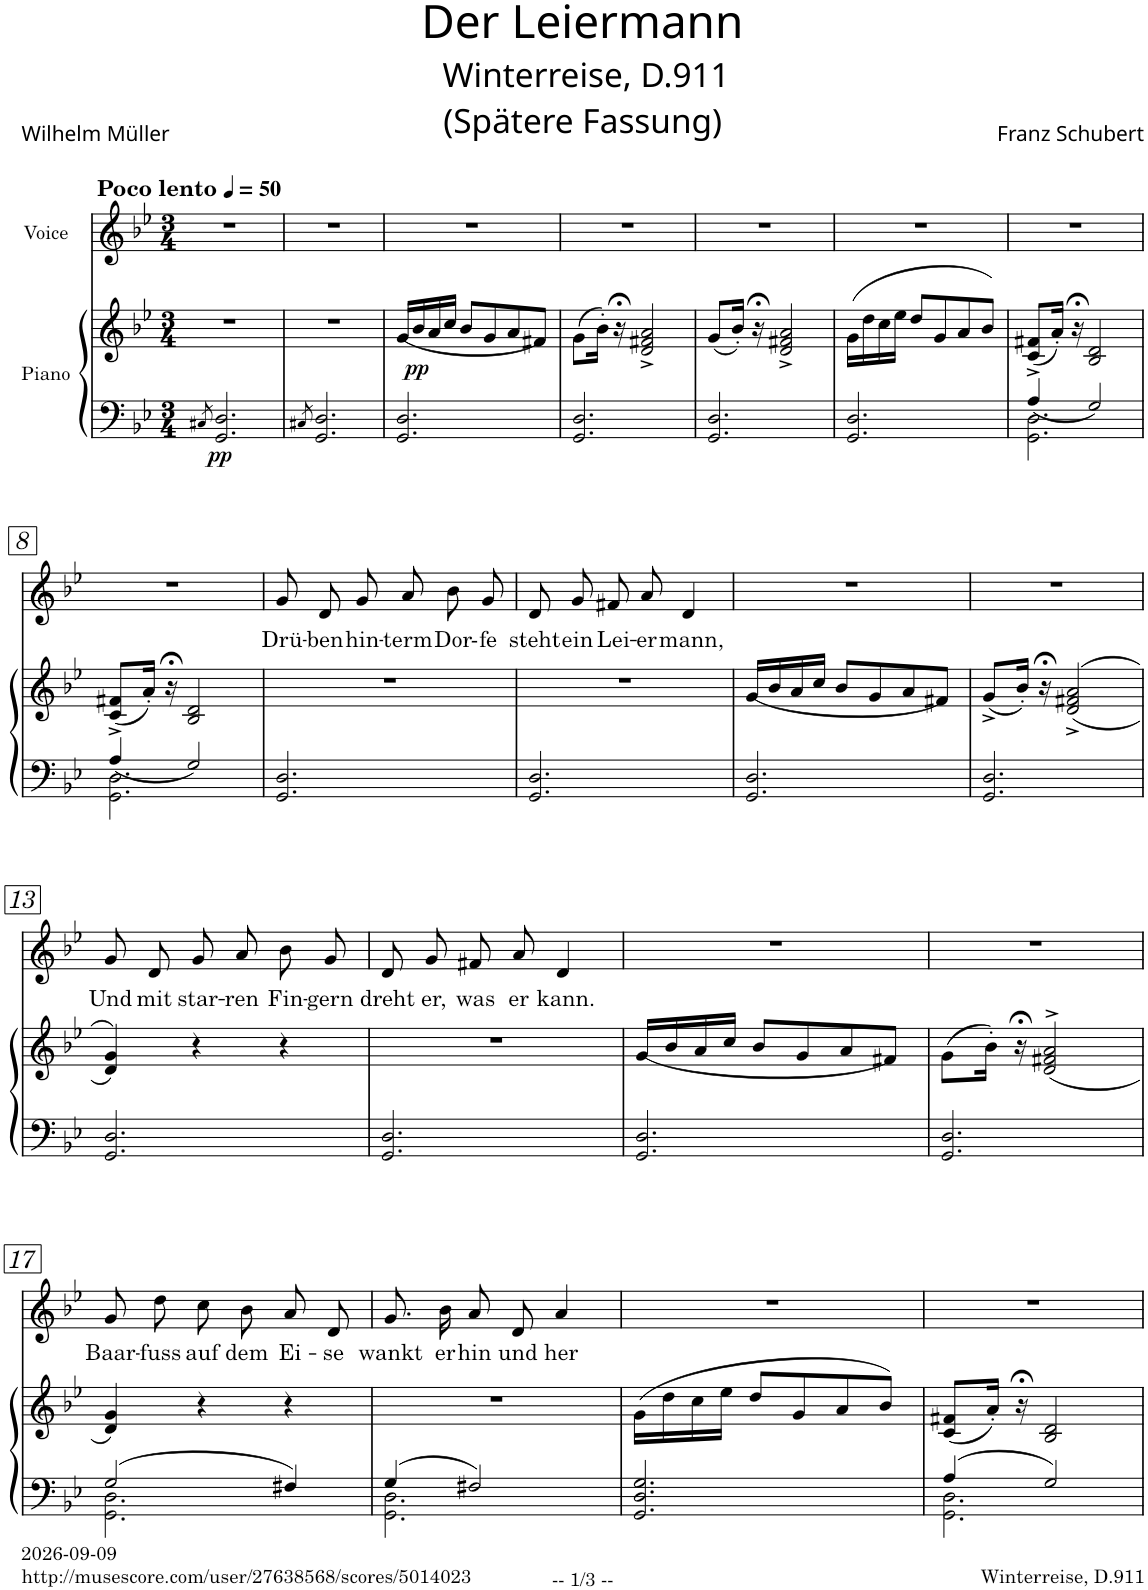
**kern	**kern	**dynam	**kern	**text
*part2	*part2	*part2	*part1	*part1
*staff3	*staff2	*staff2/3	*staff1	*staff1
*I"Piano	*	*	*I"Voice	*
*I'Pno	*	*	*	*
*clefF4	*clefG2	*	*clefG2	*
*k[b-e-]	*k[b-e-]	*	*k[b-e-]	*
*M3/4	*M3/4	*	*M3/4	*
*MM50	*MM50	*	*MM50	*
=1	=1	=1	=1	=1
8qC#X/	.	.	.	.
!	!	!	!LO:TX:a:B:t=Poco lento	!
!	!	!LO:DY:b=2	!	!
2.GG/ 2.D/	2.r	pp	2.r	.
=2	=2	=2	=2	=2
8qC#X/	.	.	.	.
2.GG/ 2.D/	2.r	.	2.r	.
=3	=3	=3	=3	=3
2.GG/ 2.D/	(16g/LL	.	2.r	.
!	!	!LO:DY:b	!	!
.	16b-/	pp	.	.
.	16a/	.	.	.
.	16cc/JJ	.	.	.
.	8b-/L	.	.	.
.	8g/	.	.	.
.	8a/	.	.	.
.	8f#X/J)	.	.	.
=4	=4	=4	=4	=4
2.GG/ 2.D/	(8g\L	.	2.r	.
.	16b-'\Jk)	.	.	.
.	16r;<	.	.	.
.	2d/^ 2f#X/^ 2a/^	.	.	.
=5	=5	=5	=5	=5
2.GG/ 2.D/	(8g/L	.	2.r	.
.	16b-'/Jk)	.	.	.
.	16r;<	.	.	.
.	2d/^ 2f#X/^ 2a/^	.	.	.
=6	=6	=6	=6	=6
2.GG/ 2.D/	(16g\LL	.	2.r	.
.	16dd\	.	.	.
.	16cc\	.	.	.
.	16ee-\JJ	.	.	.
.	8dd/L	.	.	.
.	8g/	.	.	.
.	8a/	.	.	.
.	8b-/J)	.	.	.
=7	=7	=7	=7	=7
*^	*	*	*	*
2.GG\ 2.D\	4A/	(8c/^ 8f#X/^L	.	2.r	.
.	.	16a'/Jk)	.	.	.
.	.	16r;<	.	.	.
.	2G/	2B-/ 2d/	.	.	.
!!LO:LB:g=z
=8	=8	=8	=8	=8	=8
2.GG\ 2.D\	4A/	(8c/^ 8f#X/^L	.	2.r	.
.	.	16a'/Jk)	.	.	.
.	.	16r;<	.	.	.
.	2G/	2B-/ 2d/	.	.	.
=9	=9	=9	=9	=9	=9
!	!	!	!	!	!LO:LY:b
*v	*v	*	*	*	*
2.GG/ 2.D/	2.r	.	8g/L	Drü-
!	!	!	!	!LO:LY:b
.	.	.	8d/J	-ben
!	!	!	!	!LO:LY:b
.	.	.	8g/L	hin-
!	!	!	!	!LO:LY:b
.	.	.	8a/J	-term
!	!	!	!	!LO:LY:b
.	.	.	8b-/L	Dor-
!	!	!	!	!LO:LY:b
.	.	.	8g/J	fe
=10	=10	=10	=10	=10
!	!	!	!	!LO:LY:b
2.GG/ 2.D/	2.r	.	8d/L	steht
!	!	!	!	!LO:LY:b
.	.	.	8g/J	ein
!	!	!	!	!LO:LY:b
.	.	.	8f#X/L	Lei-
!	!	!	!	!LO:LY:b
.	.	.	8a/J	-er
!	!	!	!	!LO:LY:b
.	.	.	4d/	mann,
=11	=11	=11	=11	=11
2.GG/ 2.D/	(16g/LL	.	2.r	.
.	16b-/	.	.	.
.	16a/	.	.	.
.	16cc/JJ	.	.	.
.	8b-/L	.	.	.
.	8g/	.	.	.
.	8a/	.	.	.
.	8f#X/J)	.	.	.
=12	=12	=12	=12	=12
2.GG/ 2.D/	(8g^/L	.	2.r	.
.	16b-'/Jk)	.	.	.
.	16r;<	.	.	.
.	((>2d/^ 2f#X/^ 2a/^	.	.	.
!!LO:LB:g=z
=13	=13	=13	=13	=13
!	!	!	!	!LO:LY:b
2.GG/ 2.D/	4d/ 4g/))	.	8g/L	Und
!	!	!	!	!LO:LY:b
.	.	.	8d/J	mit
!	!	!	!	!LO:LY:b
.	4r	.	8g/L	star-
!	!	!	!	!LO:LY:b
.	.	.	8a/J	-ren
!	!	!	!	!LO:LY:b
.	4r	.	8b-/L	Fin-
!	!	!	!	!LO:LY:b
.	.	.	8g/J	-gern
=14	=14	=14	=14	=14
!	!	!	!	!LO:LY:b
2.GG/ 2.D/	2.r	.	8d/L	dreht
!	!	!	!	!LO:LY:b
.	.	.	8g/J	er,
!	!	!	!	!LO:LY:b
.	.	.	8f#X/L	was
!	!	!	!	!LO:LY:b
.	.	.	8a/J	er
!	!	!	!	!LO:LY:b
.	.	.	4d/	kann.
=15	=15	=15	=15	=15
2.GG/ 2.D/	(16g/LL	.	2.r	.
.	16b-/	.	.	.
.	16a/	.	.	.
.	16cc/JJ	.	.	.
.	8b-/L	.	.	.
.	8g/	.	.	.
.	8a/	.	.	.
.	8f#X/J)	.	.	.
=16	=16	=16	=16	=16
2.GG/ 2.D/	(8g\L	.	2.r	.
.	16b-'\Jk)	.	.	.
.	16r;<	.	.	.
.	(2d/^> 2f#X/^> 2a/^>	.	.	.
!!LO:LB:g=z
=17	=17	=17	=17	=17
*^	*	*	*	*
!	!	!	!	!	!LO:LY:b
2G/	2.GG\ 2.D\	4d/ 4g/)	.	8g\L	Baar-
!	!	!	!	!	!LO:LY:b
.	.	.	.	8dd\J	-fuss
!	!	!	!	!	!LO:LY:b
.	.	4r	.	8cc\L	auf
!	!	!	!	!	!LO:LY:b
.	.	.	.	8b-\J	dem
!	!	!	!	!	!LO:LY:b
4F#X/	.	4r	.	8a/L	Ei-
!	!	!	!	!	!LO:LY:b
.	.	.	.	8d/J	-se
=18	=18	=18	=18	=18	=18
!	!	!	!	!	!LO:LY:b
4G/	2.GG\ 2.D\	2.r	.	8.g/L	wankt
!	!	!	!	!	!LO:LY:b
.	.	.	.	16b-/Jk	er
!	!	!	!	!	!LO:LY:b
2F#X/	.	.	.	8a/L	hin
!	!	!	!	!	!LO:LY:b
.	.	.	.	8d/J	und
!	!	!	!	!	!LO:LY:b
.	.	.	.	4a/	her
*v	*v	*	*	*	*
=19	=19	=19	=19	=19
2.GG/ 2.D/ 2.G/	(16g\LL	.	2.r	.
.	16dd\	.	.	.
.	16cc\	.	.	.
.	16ee-\JJ	.	.	.
.	8dd/L	.	.	.
.	8g/	.	.	.
.	8a/	.	.	.
.	8b-/J)	.	.	.
=20	=20	=20	=20	=20
*^	*	*	*	*
4A/	2.GG\ 2.D\	(8c/ 8f#X/L	.	2.r	.
.	.	16a'/Jk)	.	.	.
.	.	16r;<	.	.	.
2G/	.	2B-/ 2d/	.	.	.
*v	*v	*	*	*	*
=	=	=	=	=
*-	*-	*-	*-	*-
